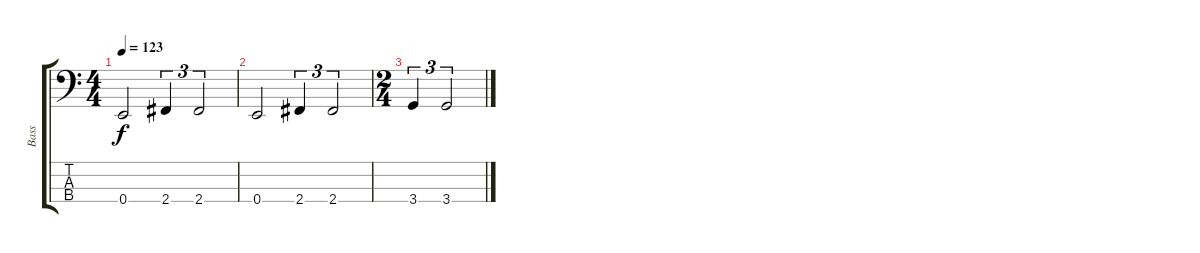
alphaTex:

\track ("Bass" "Bass") {instrument electricbassfinger}
\staff {score tabs}
\tuning (G2 D2 A1 E1) {hide}
\ts (4 4)
\tempo 123
\clef f4
\ks c
0.4.2{dy f} 2.4.4{tu (3 2)} 2.4.2{tu (3 2)} |
0.4.2 2.4.4{tu (3 2)} 2.4.2{tu (3 2)} |
\ts (2 4)
3.4.4{tu (3 2)} 3.4.2{tu (3 2)}
